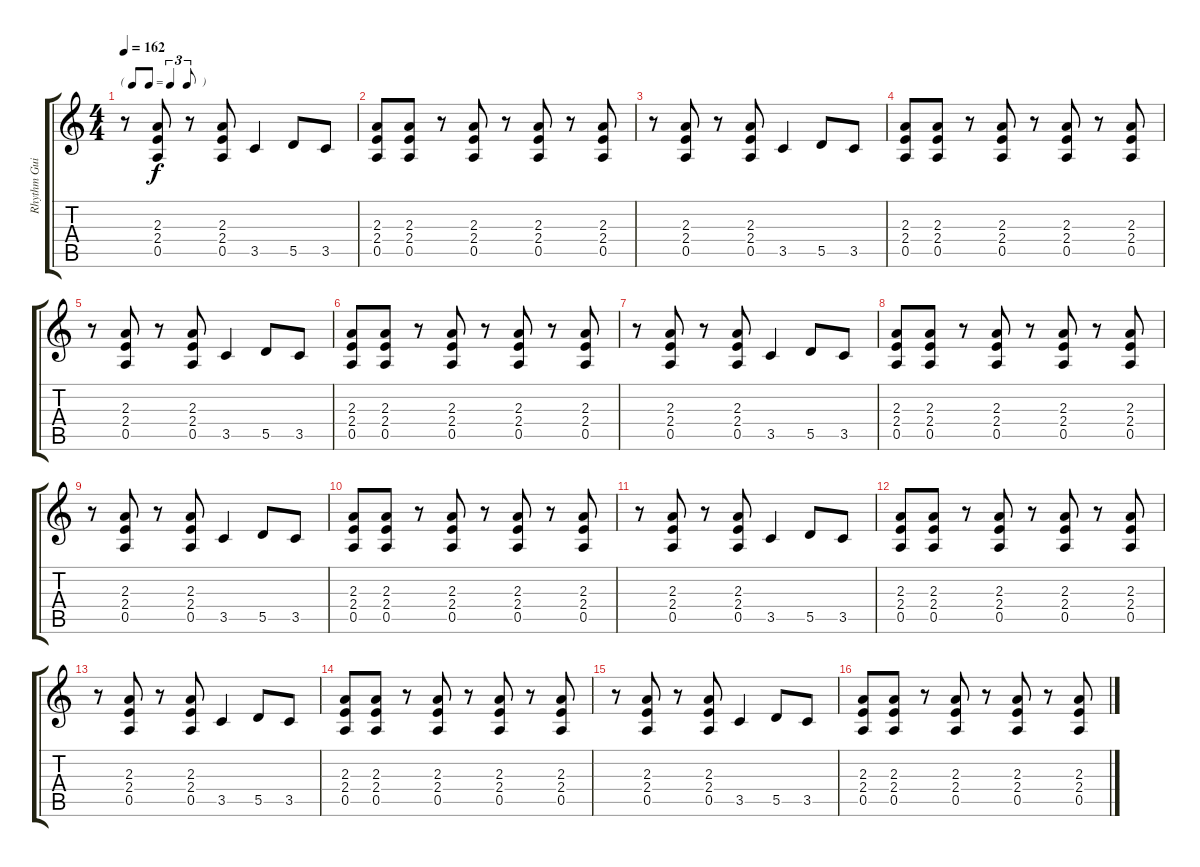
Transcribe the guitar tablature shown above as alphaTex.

\track ("Rhythm Guitar (Left)" "Rhythm Gui") {instrument distortionguitar}
\staff {score tabs}
\tuning (E4 B3 G3 D3 A2 E2) {hide}
\ts (4 4)
\tf triplet8th
\tempo 162
\clef g2
\ks c
r.8{dy f} (2.3 2.4 0.5).8 r.8 (2.3 2.4 0.5).8 3.5.4 5.5.8 3.5.8 |
(2.3 2.4 0.5).8 (2.3 2.4 0.5).8 r.8 (2.3 2.4 0.5).8 r.8 (2.3 2.4 0.5).8 r.8 (2.3 2.4 0.5).8 |
r.8 (2.3 2.4 0.5).8 r.8 (2.3 2.4 0.5).8 3.5.4 5.5.8 3.5.8 |
(2.3 2.4 0.5).8 (2.3 2.4 0.5).8 r.8 (2.3 2.4 0.5).8 r.8 (2.3 2.4 0.5).8 r.8 (2.3 2.4 0.5).8 |
r.8 (2.3 2.4 0.5).8 r.8 (2.3 2.4 0.5).8 3.5.4 5.5.8 3.5.8 |
(2.3 2.4 0.5).8 (2.3 2.4 0.5).8 r.8 (2.3 2.4 0.5).8 r.8 (2.3 2.4 0.5).8 r.8 (2.3 2.4 0.5).8 |
r.8 (2.3 2.4 0.5).8 r.8 (2.3 2.4 0.5).8 3.5.4 5.5.8 3.5.8 |
(2.3 2.4 0.5).8 (2.3 2.4 0.5).8 r.8 (2.3 2.4 0.5).8 r.8 (2.3 2.4 0.5).8 r.8 (2.3 2.4 0.5).8 |
r.8 (2.3 2.4 0.5).8 r.8 (2.3 2.4 0.5).8 3.5.4 5.5.8 3.5.8 |
(2.3 2.4 0.5).8 (2.3 2.4 0.5).8 r.8 (2.3 2.4 0.5).8 r.8 (2.3 2.4 0.5).8 r.8 (2.3 2.4 0.5).8 |
r.8 (2.3 2.4 0.5).8 r.8 (2.3 2.4 0.5).8 3.5.4 5.5.8 3.5.8 |
(2.3 2.4 0.5).8 (2.3 2.4 0.5).8 r.8 (2.3 2.4 0.5).8 r.8 (2.3 2.4 0.5).8 r.8 (2.3 2.4 0.5).8 |
r.8 (2.3 2.4 0.5).8 r.8 (2.3 2.4 0.5).8 3.5.4 5.5.8 3.5.8 |
(2.3 2.4 0.5).8 (2.3 2.4 0.5).8 r.8 (2.3 2.4 0.5).8 r.8 (2.3 2.4 0.5).8 r.8 (2.3 2.4 0.5).8 |
r.8 (2.3 2.4 0.5).8 r.8 (2.3 2.4 0.5).8 3.5.4 5.5.8 3.5.8 |
(2.3 2.4 0.5).8 (2.3 2.4 0.5).8 r.8 (2.3 2.4 0.5).8 r.8 (2.3 2.4 0.5).8 r.8 (2.3 2.4 0.5).8
